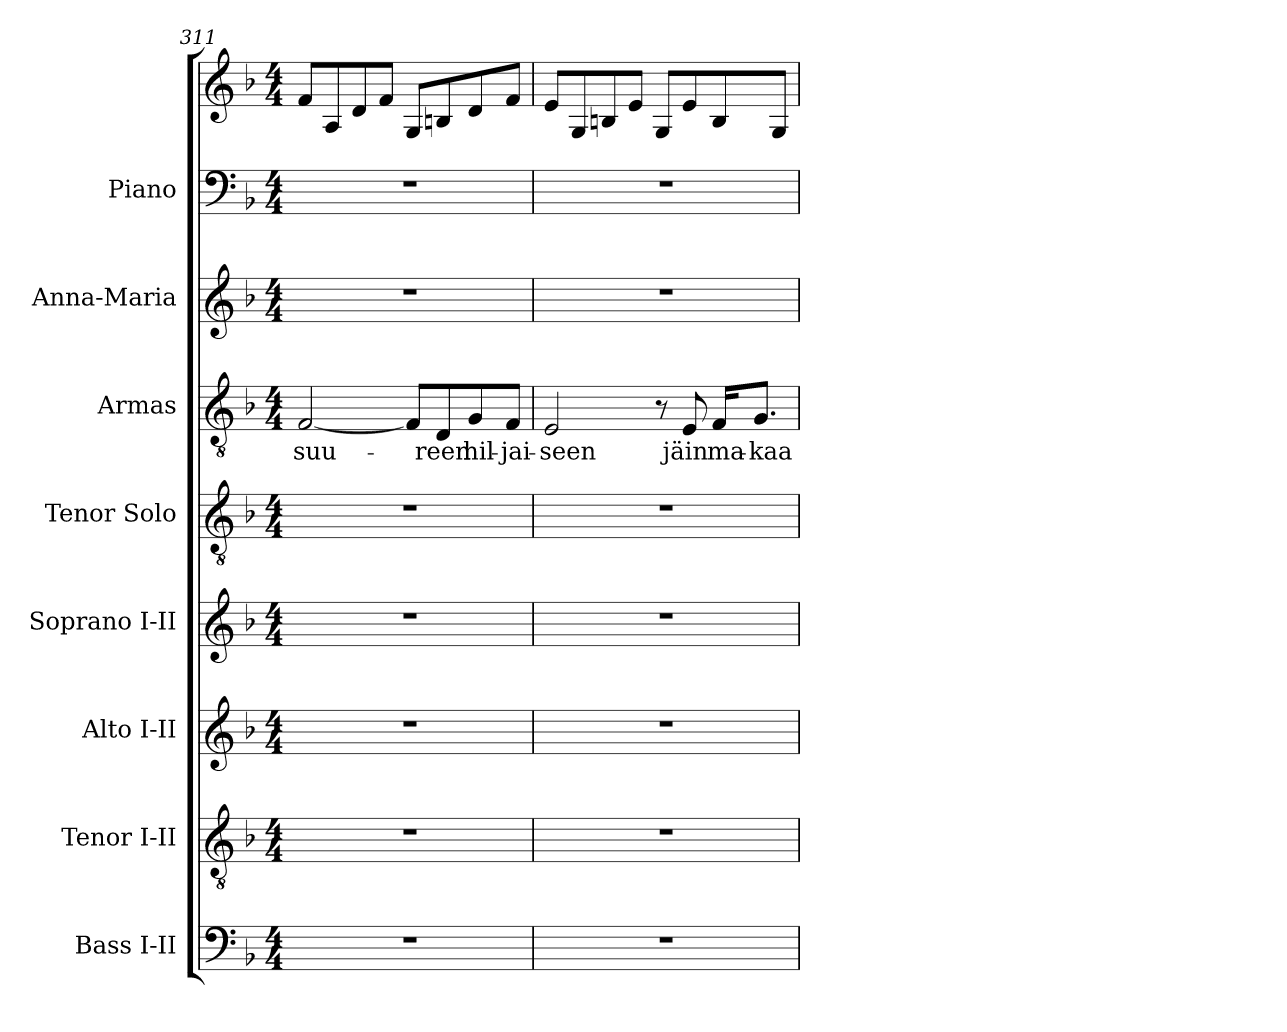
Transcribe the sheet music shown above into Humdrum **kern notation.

**kern	**kern	**kern	**kern	**kern	**kern	**text	**kern	**kern	**kern
*part8	*part7	*part6	*part5	*part4	*part3	*part3	*part2	*part1	*part1
*staff9	*staff8	*staff7	*staff6	*staff5	*staff4	*staff4	*staff3	*staff2	*staff1
*I"Bass I-II	*I"Tenor I-II	*I"Alto I-II	*I"Soprano I-II	*I"Tenor Solo	*I"Armas	*	*I"Anna-Maria	*I"Piano	*
*I'B.	*I'T.	*I'A.	*I'S.	*I'T. Solo	*I'Armas	*	*I'A-M	*I'Pno.	*
*clefF4	*clefGv2	*clefG2	*clefG2	*clefGv2	*clefGv2	*	*clefG2	*clefF4	*clefG2
*	*ITrd7c12	*	*	*ITrd7c12	*ITrd7c12	*	*	*	*
*k[b-]	*k[b-]	*k[b-]	*k[b-]	*k[b-]	*k[b-]	*	*k[b-]	*k[b-]	*k[b-]
*F:	*F:	*F:	*F:	*F:	*F:	*	*F:	*F:	*F:
*M4/4	*M4/4	*M4/4	*M4/4	*M4/4	*M4/4	*	*M4/4	*M4/4	*M4/4
=311	=311	=311	=311	=311	=311	=311	=311	=311	=311
!	!	!	!	!	!	!LO:LY:b:color=#000000	!	!	!
1r	1r	1r	1r	1r	[<2FFi/	suu-	1r	1r	8fi/L
.	.	.	.	.	.	.	.	.	8Ai/
.	.	.	.	.	.	.	.	.	8di/
.	.	.	.	.	.	.	.	.	8fi/J
.	.	.	.	.	8FFi/L]	.	.	.	8Gi/L
!	!	!	!	!	!	!LO:LY:b:color=#000000	!	!	!
.	.	.	.	.	8DDi/	-reen	.	.	8Bni/
!	!	!	!	!	!	!LO:LY:b:color=#000000	!	!	!
.	.	.	.	.	8GGi/	hil-	.	.	8di/
!	!	!	!	!	!	!LO:LY:b:color=#000000	!	!	!
.	.	.	.	.	8FFi/J	-jai-	.	.	8fi/J
!!LO:LB:g=z
=312	=312	=312	=312	=312	=312	=312	=312	=312	=312
!	!	!	!	!	!	!LO:LY:b:color=#000000	!	!	!
1r	1r	1r	1r	1r	2EEi/	-seen	1r	1r	8ei/L
.	.	.	.	.	.	.	.	.	8Gi/
.	.	.	.	.	.	.	.	.	8Bni/
.	.	.	.	.	.	.	.	.	8ei/J
.	.	.	.	.	8r	.	.	.	8Gi/L
!	!	!	!	!	!	!LO:LY:b:color=#000000	!	!	!
.	.	.	.	.	8EEi/	jäin	.	.	8ei/
!	!	!	!	!	!	!LO:LY:b:color=#000000	!	!	!
.	.	.	.	.	16FFi/KL	ma-	.	.	8Bi/
!	!	!	!	!	!	!LO:LY:b:color=#000000	!	!	!
.	.	.	.	.	8.GGi/J	-kaa-	.	.	.
.	.	.	.	.	.	.	.	.	8Gi/J
=	=	=	=	=	=	=	=	=	=
*-	*-	*-	*-	*-	*-	*-	*-	*-	*-
